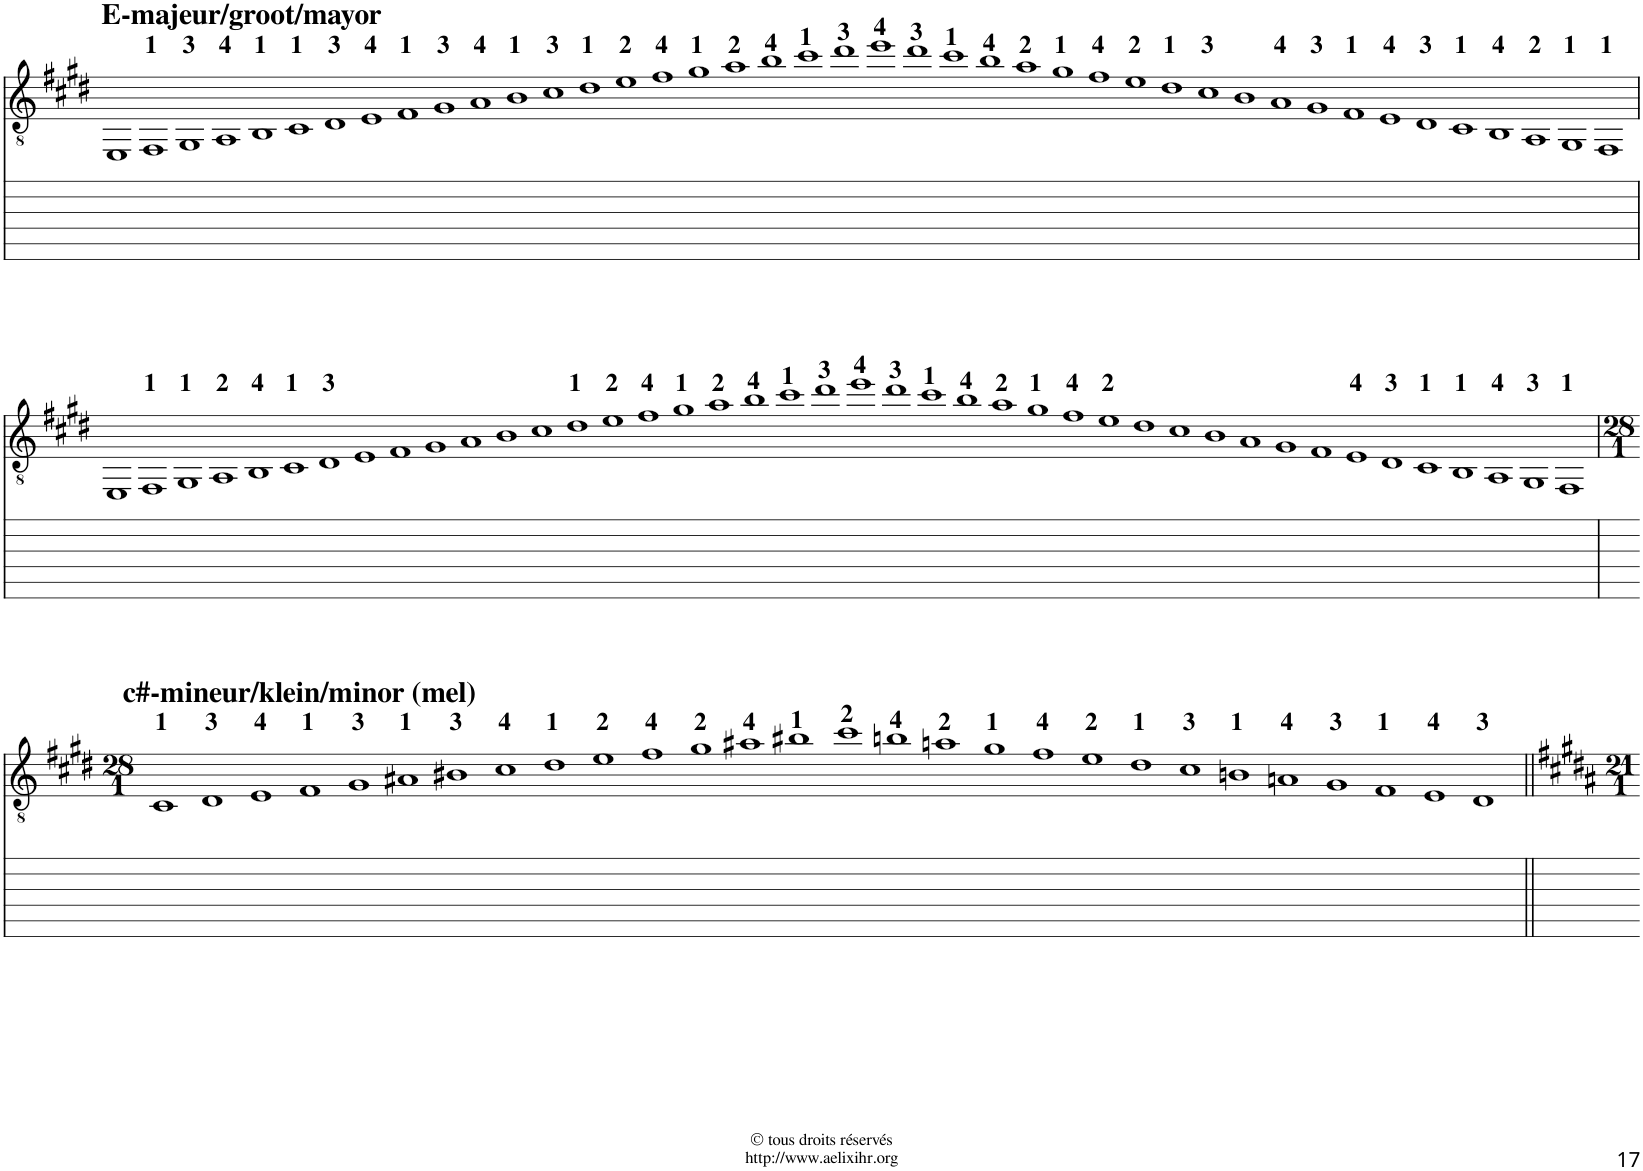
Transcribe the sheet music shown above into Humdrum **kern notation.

**kern
*part1
*staff1
*I"gt
!!LO:PB:g=z
*clefGv2
*k[f#c#g#d#]
*M42/1
=77
!LO:TX:a:B:t=E-majeur/groot/mayor
1EE
!LO:TX:a:B:t=1
1FF#
!LO:TX:a:B:t=3
1GG#
!LO:TX:a:B:t=4
1AA
!LO:TX:a:B:t=1
1BB
!LO:TX:a:B:t=1
1C#
!LO:TX:a:B:t=3
1D#
!LO:TX:a:B:t=4
1E
!LO:TX:a:B:t=1
1F#
!LO:TX:a:B:t=3
1G#
!LO:TX:a:B:t=4
1A
!LO:TX:a:B:t=1
1B
!LO:TX:a:B:t=3
1c#
!LO:TX:a:B:t=1
1d#
!LO:TX:a:B:t=2
1e
!LO:TX:a:B:t=4
1f#
!LO:TX:a:B:t=1
1g#
!LO:TX:a:B:t=2
1a
!LO:TX:a:B:t=4
1b
!LO:TX:a:B:t=1
1cc#
!LO:TX:a:B:t=3
1dd#
!LO:TX:a:B:t=4
1ee
!LO:TX:a:B:t=3
1dd#
!LO:TX:a:B:t=1
1cc#
!LO:TX:a:B:t=4
1b
!LO:TX:a:B:t=2
1a
!LO:TX:a:B:t=1
1g#
!LO:TX:a:B:t=4
1f#
!LO:TX:a:B:t=2
1e
!LO:TX:a:B:t=1
1d#
!LO:TX:a:B:t=3
1c#
1B
!LO:TX:a:B:t=4
1A
!LO:TX:a:B:t=3
1G#
!LO:TX:a:B:t=1
1F#
!LO:TX:a:B:t=4
1E
!LO:TX:a:B:t=3
1D#
!LO:TX:a:B:t=1
1C#
!LO:TX:a:B:t=4
1BB
!LO:TX:a:B:t=2
1AA
!LO:TX:a:B:t=1
1GG#
!LO:TX:a:B:t=1
1FF#
!!LO:LB:g=z
=78
1EE
!LO:TX:a:B:t=1
1FF#
!LO:TX:a:B:t=1
1GG#
!LO:TX:a:B:t=2
1AA
!LO:TX:a:B:t=4
1BB
!LO:TX:a:B:t=1
1C#
!LO:TX:a:B:t=3
1D#
1E
1F#
1G#
1A
1B
1c#
!LO:TX:a:B:t=1
1d#
!LO:TX:a:B:t=2
1e
!LO:TX:a:B:t=4
1f#
!LO:TX:a:B:t=1
1g#
!LO:TX:a:B:t=2
1a
!LO:TX:a:B:t=4
1b
!LO:TX:a:B:t=1
1cc#
!LO:TX:a:B:t=3
1dd#
!LO:TX:a:B:t=4
1ee
!LO:TX:a:B:t=3
1dd#
!LO:TX:a:B:t=1
1cc#
!LO:TX:a:B:t=4
1b
!LO:TX:a:B:t=2
1a
!LO:TX:a:B:t=1
1g#
!LO:TX:a:B:t=4
1f#
!LO:TX:a:B:t=2
1e
1d#
1c#
1B
1A
1G#
1F#
!LO:TX:a:B:t=4
1E
!LO:TX:a:B:t=3
1D#
!LO:TX:a:B:t=1
1C#
!LO:TX:a:B:t=1
1BB
!LO:TX:a:B:t=4
1AA
!LO:TX:a:B:t=3
1GG#
!LO:TX:a:B:t=1
1FF#
!!LO:LB:g=z
=79
*k[f#c#g#d#]
*M28/1
!LO:TX:a:B:t=1
!LO:TX:a:B:t=c#-mineur/klein/minor (mel)
1C#
!LO:TX:a:B:t=3
1D#
!LO:TX:a:B:t=4
1E
!LO:TX:a:B:t=1
1F#
!LO:TX:a:B:t=3
1G#
!LO:TX:a:B:t=1
1A#X
!LO:TX:a:B:t=3
1B#X
!LO:TX:a:B:t=4
1c#
!LO:TX:a:B:t=1
1d#
!LO:TX:a:B:t=2
1e
!LO:TX:a:B:t=4
1f#
!LO:TX:a:B:t=2
1g#
!LO:TX:a:B:t=4
1a#X
!LO:TX:a:B:t=1
1b#X
!LO:TX:a:B:t=2
1cc#
!LO:TX:a:B:t=4
1bn
!LO:TX:a:B:t=2
1an
!LO:TX:a:B:t=1
1g#
!LO:TX:a:B:t=4
1f#
!LO:TX:a:B:t=2
1e
!LO:TX:a:B:t=1
1d#
!LO:TX:a:B:t=3
1c#
!LO:TX:a:B:t=1
1Bn
!LO:TX:a:B:t=4
1An
!LO:TX:a:B:t=3
1G#
!LO:TX:a:B:t=1
1F#
!LO:TX:a:B:t=4
1E
!LO:TX:a:B:t=3
1D#
=||
*-
